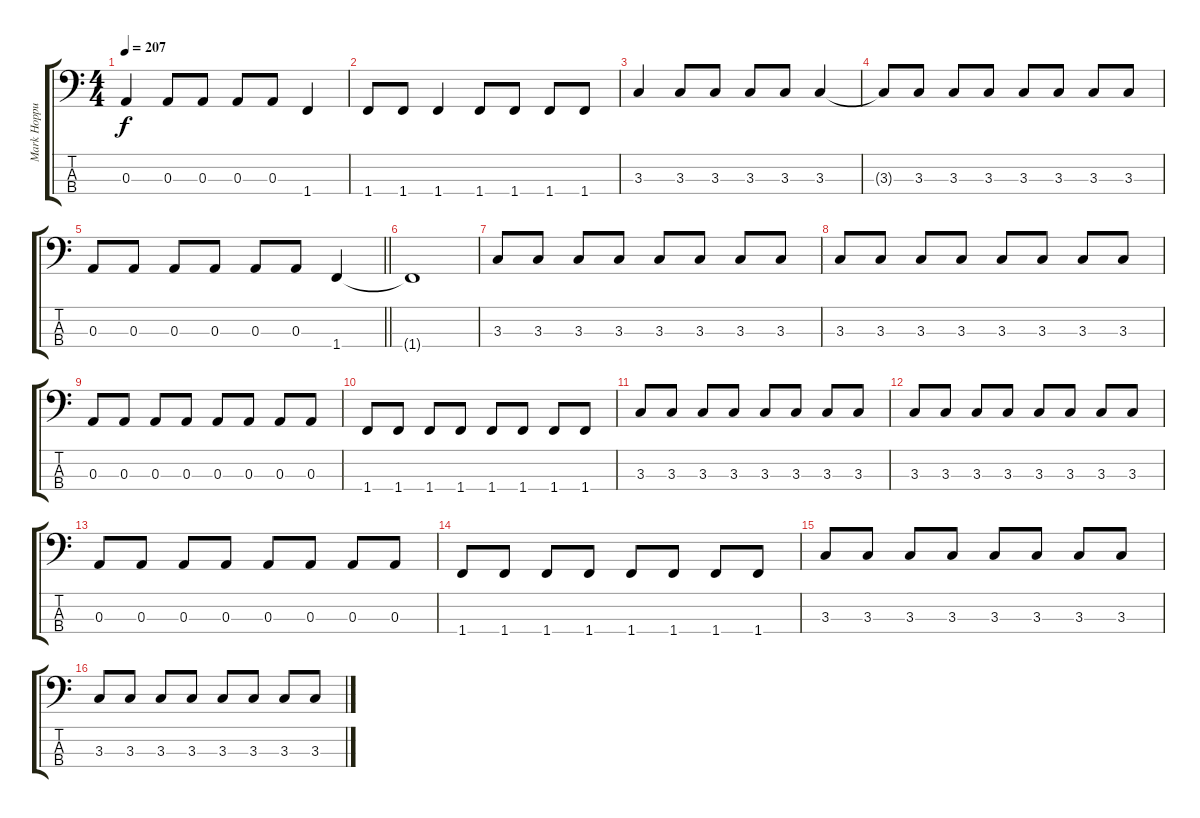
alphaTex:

\track ("Mark Hoppus" "Mark Hoppu") {instrument electricbasspick}
\staff {score tabs}
\tuning (G2 D2 A1 E1) {hide}
\ts (4 4)
\tempo 207
\clef f4
\ks c
0.3.4{dy f} 0.3.8 0.3.8 0.3.8 0.3.8 1.4.4 |
1.4.8 1.4.8 1.4.4 1.4.8 1.4.8 1.4.8 1.4.8 |
3.3.4 3.3.8 3.3.8 3.3.8 3.3.8 3.3.4 |
3.3{t}.8 3.3.8 3.3.8 3.3.8 3.3.8 3.3.8 3.3.8 3.3.8 |
\barLineRight lightlight
0.3.8 0.3.8 0.3.8 0.3.8 0.3.8 0.3.8 1.4.4 |
1.4{t}.1 |
3.3.8 3.3.8 3.3.8 3.3.8 3.3.8 3.3.8 3.3.8 3.3.8 |
3.3.8 3.3.8 3.3.8 3.3.8 3.3.8 3.3.8 3.3.8 3.3.8 |
0.3.8 0.3.8 0.3.8 0.3.8 0.3.8 0.3.8 0.3.8 0.3.8 |
1.4.8 1.4.8 1.4.8 1.4.8 1.4.8 1.4.8 1.4.8 1.4.8 |
3.3.8 3.3.8 3.3.8 3.3.8 3.3.8 3.3.8 3.3.8 3.3.8 |
3.3.8 3.3.8 3.3.8 3.3.8 3.3.8 3.3.8 3.3.8 3.3.8 |
0.3.8 0.3.8 0.3.8 0.3.8 0.3.8 0.3.8 0.3.8 0.3.8 |
1.4.8 1.4.8 1.4.8 1.4.8 1.4.8 1.4.8 1.4.8 1.4.8 |
3.3.8 3.3.8 3.3.8 3.3.8 3.3.8 3.3.8 3.3.8 3.3.8 |
3.3.8 3.3.8 3.3.8 3.3.8 3.3.8 3.3.8 3.3.8 3.3.8
